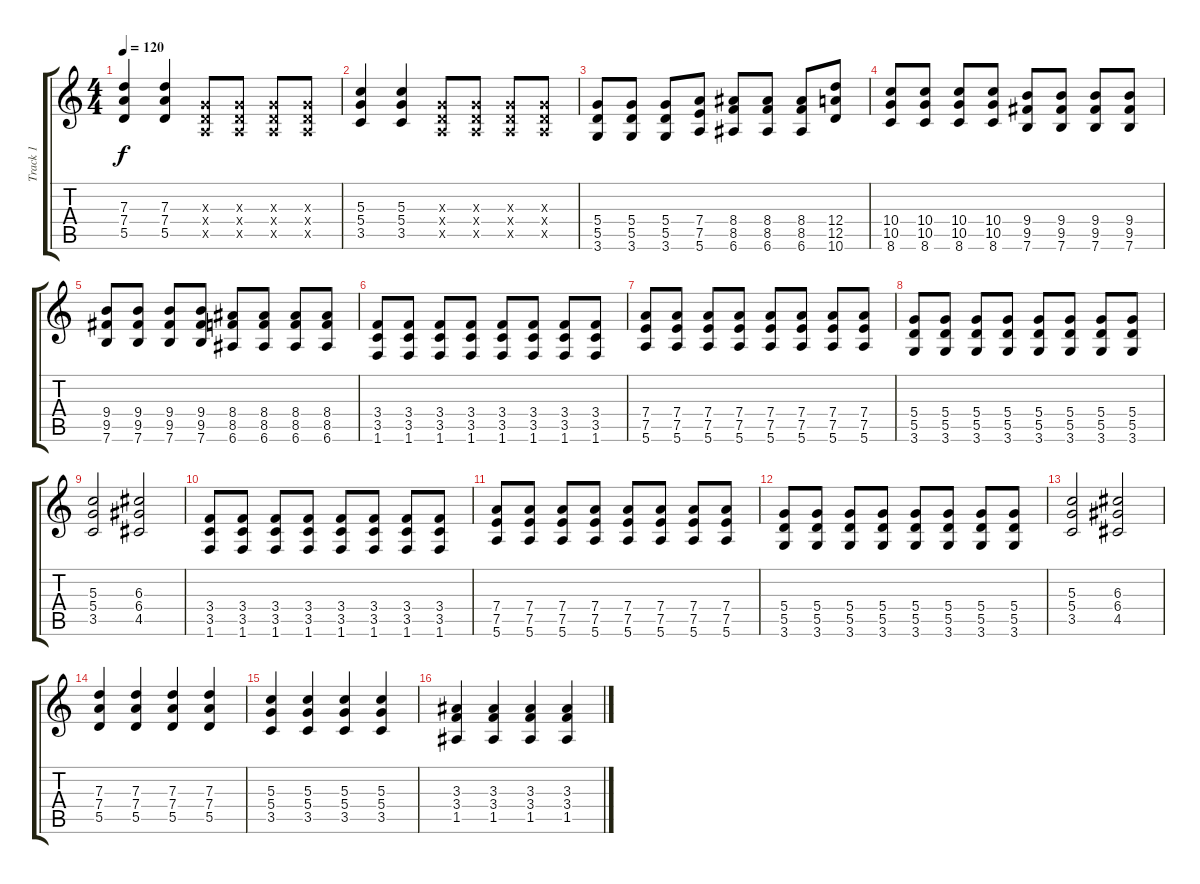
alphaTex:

\track ("Track 1" "Track 1") {instrument distortionguitar}
\staff {score tabs}
\tuning (E4 B3 G3 D3 A2 E2) {hide}
\ts (4 4)
\tempo 120
\clef g2
\ks c
(7.3 7.4 5.5).4{dy f} (7.3 7.4 5.5).4 (0.3{x} 0.4{x} 0.5{x}).8 (0.3{x} 0.4{x} 0.5{x}).8 (0.3{x} 0.4{x} 0.5{x}).8 (0.3{x} 0.4{x} 0.5{x}).8 |
(5.3 5.4 3.5).4 (5.3 5.4 3.5).4 (0.3{x} 0.4{x} 0.5{x}).8 (0.3{x} 0.4{x} 0.5{x}).8 (0.3{x} 0.4{x} 0.5{x}).8 (0.3{x} 0.4{x} 0.5{x}).8 |
(5.4 5.5 3.6).8 (5.4 5.5 3.6).8 (5.4 5.5 3.6).8 (7.4 7.5 5.6).8 (8.4 8.5 6.6).8 (8.4 8.5 6.6).8 (8.4 8.5 6.6).8 (12.4 12.5 10.6).8 |
(10.4 10.5 8.6).8 (10.4 10.5 8.6).8 (10.4 10.5 8.6).8 (10.4 10.5 8.6).8 (9.4 9.5 7.6).8 (9.4 9.5 7.6).8 (9.4 9.5 7.6).8 (9.4 9.5 7.6).8 |
(9.4 9.5 7.6).8 (9.4 9.5 7.6).8 (9.4 9.5 7.6).8 (9.4 9.5 7.6).8 (8.4 8.5 6.6).8 (8.4 8.5 6.6).8 (8.4 8.5 6.6).8 (8.4 8.5 6.6).8 |
(3.4 3.5 1.6).8 (3.4 3.5 1.6).8 (3.4 3.5 1.6).8 (3.4 3.5 1.6).8 (3.4 3.5 1.6).8 (3.4 3.5 1.6).8 (3.4 3.5 1.6).8 (3.4 3.5 1.6).8 |
(7.4 7.5 5.6).8 (7.4 7.5 5.6).8 (7.4 7.5 5.6).8 (7.4 7.5 5.6).8 (7.4 7.5 5.6).8 (7.4 7.5 5.6).8 (7.4 7.5 5.6).8 (7.4 7.5 5.6).8 |
(5.4 5.5 3.6).8 (5.4 5.5 3.6).8 (5.4 5.5 3.6).8 (5.4 5.5 3.6).8 (5.4 5.5 3.6).8 (5.4 5.5 3.6).8 (5.4 5.5 3.6).8 (5.4 5.5 3.6).8 |
(5.3 5.4 3.5).2 (6.3 6.4 4.5).2 |
(3.4 3.5 1.6).8 (3.4 3.5 1.6).8 (3.4 3.5 1.6).8 (3.4 3.5 1.6).8 (3.4 3.5 1.6).8 (3.4 3.5 1.6).8 (3.4 3.5 1.6).8 (3.4 3.5 1.6).8 |
(7.4 7.5 5.6).8 (7.4 7.5 5.6).8 (7.4 7.5 5.6).8 (7.4 7.5 5.6).8 (7.4 7.5 5.6).8 (7.4 7.5 5.6).8 (7.4 7.5 5.6).8 (7.4 7.5 5.6).8 |
(5.4 5.5 3.6).8 (5.4 5.5 3.6).8 (5.4 5.5 3.6).8 (5.4 5.5 3.6).8 (5.4 5.5 3.6).8 (5.4 5.5 3.6).8 (5.4 5.5 3.6).8 (5.4 5.5 3.6).8 |
(5.3 5.4 3.5).2 (6.3 6.4 4.5).2 |
(7.3 7.4 5.5).4 (7.3 7.4 5.5).4 (7.3 7.4 5.5).4 (7.3 7.4 5.5).4 |
(5.3 5.4 3.5).4 (5.3 5.4 3.5).4 (5.3 5.4 3.5).4 (5.3 5.4 3.5).4 |
(3.3 3.4 1.5).4 (3.3 3.4 1.5).4 (3.3 3.4 1.5).4 (3.3 3.4 1.5).4
